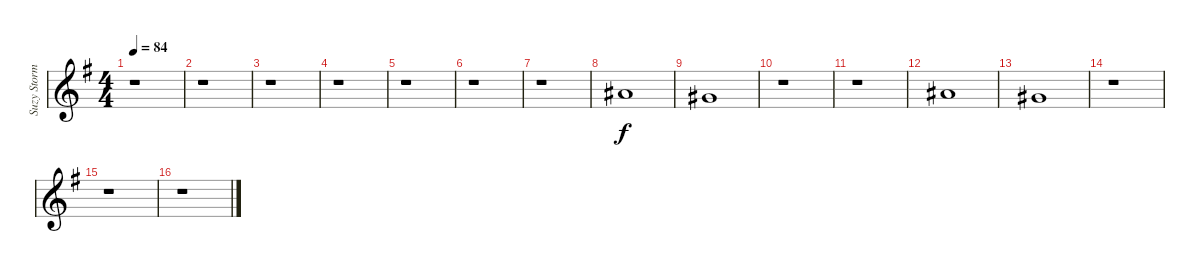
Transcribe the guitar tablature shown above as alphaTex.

\track ("Suzy Storm Vocals" "Suzy Storm") {instrument piccolo}
\staff {score}
\tuning (Eb4 Bb3 Gb3 Db3 Ab2 Eb2) {hide}
\ts (4 4)
\tempo 84
\clef g2
\ks g
r.1{dy f} |
r.1 |
r.1 |
r.1 |
r.1 |
r.1 |
r.1 |
12.2.1{volume 6} |
10.2.1 |
r.1 |
r.1 |
12.2.1{volume 9} |
10.2.1 |
r.1 |
r.1 |
r.1
